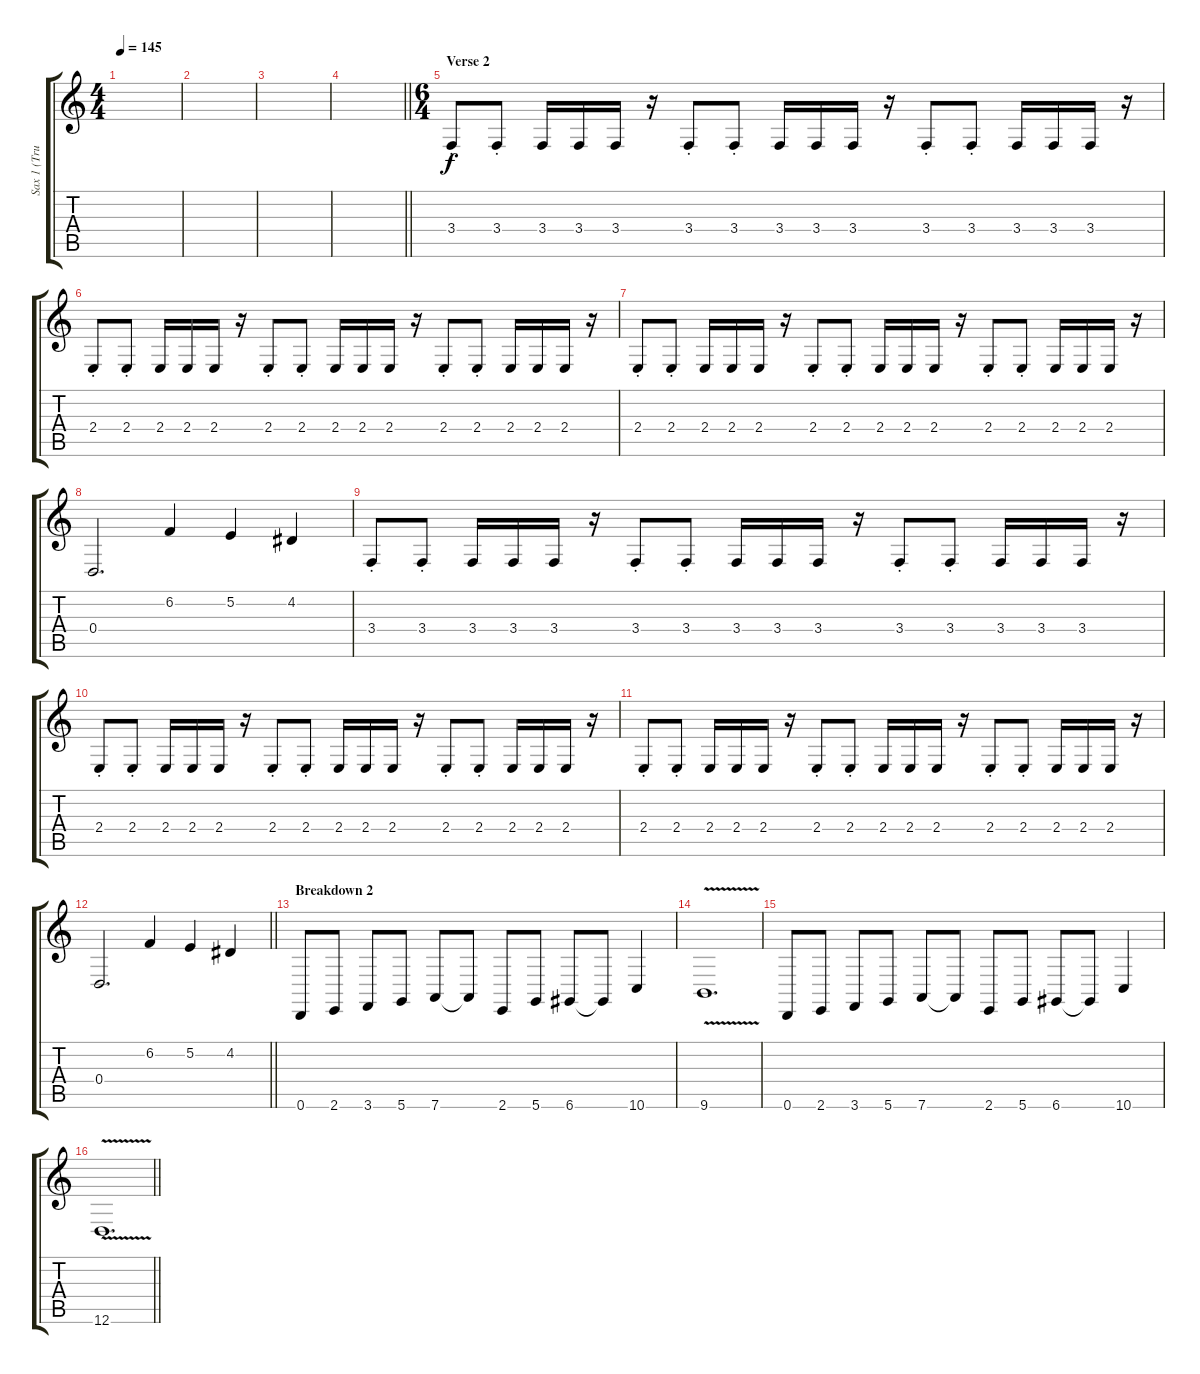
\track ("Sax 1 (Trumpet1)" "Sax 1 (Tru") {instrument tenorsax}
\staff {score tabs}
\tuning (E4 B3 G3 D3 A2 D2) {hide}
\ts (4 4)
\tempo 145
\clef g2
\ks c
|
|
|
\barLineRight lightlight
|
\ts (6 4)
\section ("" "Verse 2")
3.4{st}.8{dy f volume 12 instrument trumpet} 3.4{st}.8 3.4.16 3.4.16 3.4.16 r.16 3.4{st}.8 3.4{st}.8 3.4.16 3.4.16 3.4.16 r.16 3.4{st}.8 3.4{st}.8 3.4.16 3.4.16 3.4.16 r.16 |
2.4{st}.8 2.4{st}.8 2.4.16 2.4.16 2.4.16 r.16 2.4{st}.8 2.4{st}.8 2.4.16 2.4.16 2.4.16 r.16 2.4{st}.8 2.4{st}.8 2.4.16 2.4.16 2.4.16 r.16 |
2.4{st}.8 2.4{st}.8 2.4.16 2.4.16 2.4.16 r.16 2.4{st}.8 2.4{st}.8 2.4.16 2.4.16 2.4.16 r.16 2.4{st}.8 2.4{st}.8 2.4.16 2.4.16 2.4.16 r.16 |
0.4.2{d} 6.2.4 5.2.4 4.2.4 |
3.4{st}.8{volume 12 instrument trumpet} 3.4{st}.8 3.4.16 3.4.16 3.4.16 r.16 3.4{st}.8 3.4{st}.8 3.4.16 3.4.16 3.4.16 r.16 3.4{st}.8 3.4{st}.8 3.4.16 3.4.16 3.4.16 r.16 |
2.4{st}.8 2.4{st}.8 2.4.16 2.4.16 2.4.16 r.16 2.4{st}.8 2.4{st}.8 2.4.16 2.4.16 2.4.16 r.16 2.4{st}.8 2.4{st}.8 2.4.16 2.4.16 2.4.16 r.16 |
2.4{st}.8 2.4{st}.8 2.4.16 2.4.16 2.4.16 r.16 2.4{st}.8 2.4{st}.8 2.4.16 2.4.16 2.4.16 r.16 2.4{st}.8 2.4{st}.8 2.4.16 2.4.16 2.4.16 r.16 |
\barLineRight lightlight
0.4.2{d} 6.2.4 5.2.4 4.2.4 |
\section ("" "Breakdown 2")
0.6.8{volume 14 instrument tenorsax} 2.6.8 3.6.8 5.6.8 7.6.8 7.6{t}.8 2.6.8 5.6.8 6.6.8 6.6{t}.8 10.6.4 |
9.6{v}.1{d} |
0.6.8 2.6.8 3.6.8 5.6.8 7.6.8 7.6{t}.8 2.6.8 5.6.8 6.6.8 6.6{t}.8 10.6.4 |
\barLineRight lightlight
12.6{v}.1{d}
